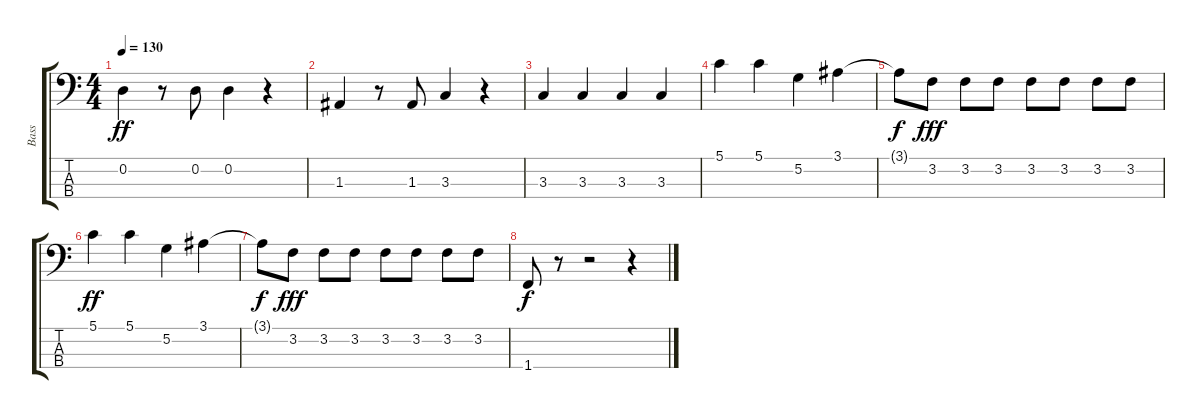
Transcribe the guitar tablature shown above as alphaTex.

\track ("Bass" "Bass") {instrument acousticbass}
\staff {score tabs}
\tuning (G2 D2 A1 E1) {hide}
\ts (4 4)
\tempo 130
\clef f4
\ks c
0.2.4{dy ff} r.8 0.2.8 0.2.4 r.4 |
1.3.4 r.8 1.3.8 3.3.4 r.4 |
3.3.4 3.3.4 3.3.4 3.3.4 |
5.1.4 5.1.4 5.2.4 3.1.4 |
3.1{t}.8{dy f} 3.2.8{dy fff} 3.2.8 3.2.8 3.2.8 3.2.8 3.2.8 3.2.8 |
5.1.4{dy ff} 5.1.4 5.2.4 3.1.4 |
3.1{t}.8{dy f} 3.2.8{dy fff} 3.2.8 3.2.8 3.2.8 3.2.8 3.2.8 3.2.8 |
1.4.8{dy f} r.8 r.2 r.4
